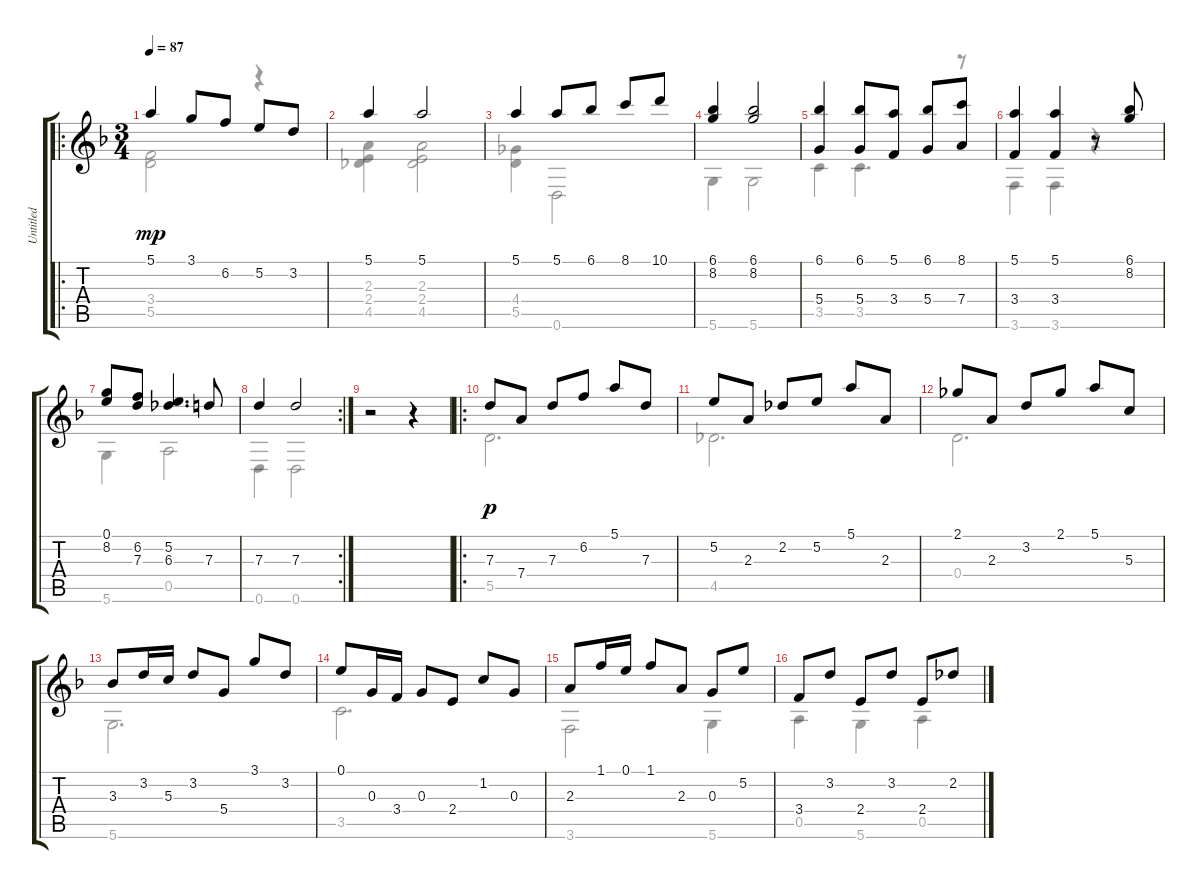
\track ("Untitled" "Untitled") {instrument acousticguitarnylon}
\staff {score tabs}
\tuning (E4 B3 G3 D3 A2 D2) {hide}
\voice
\ro
\ts (3 4)
\tempo 87
\clef g2
\ks f
5.1.4{dy mp instrument acousticguitarnylon} 3.1.8 6.2.8 5.2.8 3.2.8 |
5.1.4 5.1.2 |
5.1.4 5.1.8 6.1.8 8.1.8 10.1.8 |
(6.1 8.2).4 (6.1 8.2).2 |
(6.1 5.4).4 (6.1 5.4).8 (5.1 3.4).8 (6.1 5.4).8 (8.1 7.4).8 |
(5.1 3.4).4 (5.1 3.4).4 r.8 (6.1 8.2).8 |
(0.1 8.2).8 (6.2 7.3).8 (5.2 6.3).4{d} 7.3.8 |
\rc 2
7.3.4 7.3.2 |
r.2 r.4 |
\ro
7.3.8{dy p} 7.4.8 7.3.8 6.2.8 5.1.8 7.3.8 |
5.2.8 2.3.8 2.2.8 5.2.8 5.1.8 2.3.8 |
2.1.8 2.3.8 3.2.8 2.1.8 5.1.8 5.3.8 |
3.3.8 3.2.16 5.3.16 3.2.8 5.4.8 3.1.8 3.2.8 |
0.1.8 0.3.16 3.4.16 0.3.8 2.4.8 1.2.8 0.3.8 |
2.3.8 1.1.16 0.1.16 1.1.8 2.3.8 0.3.8 5.2.8 |
3.4.8 3.2.8 2.4.8 3.2.8 2.4.8 2.2.8
\voice
\clef g2
\ottava regular
\simile none
\ks f
(3.4 5.5).2{dy mp} r.4 |
(2.3 2.4 4.5).4 (2.3 2.4 4.5).2 |
(4.4 5.5).4 0.6.2 |
5.6.4 5.6.2 |
3.5.4 3.5.4{d} r.8 |
3.6.4 3.6.4 r.4 |
5.6.4 0.5.2 |
0.6.4 0.6.2 |
|
5.5.2{d dy p} |
4.5.2{d} |
0.4.2{d} |
5.6.2{d} |
3.5.2{d} |
3.6.2 5.6.4 |
0.5.4 5.6.4 0.5.4
